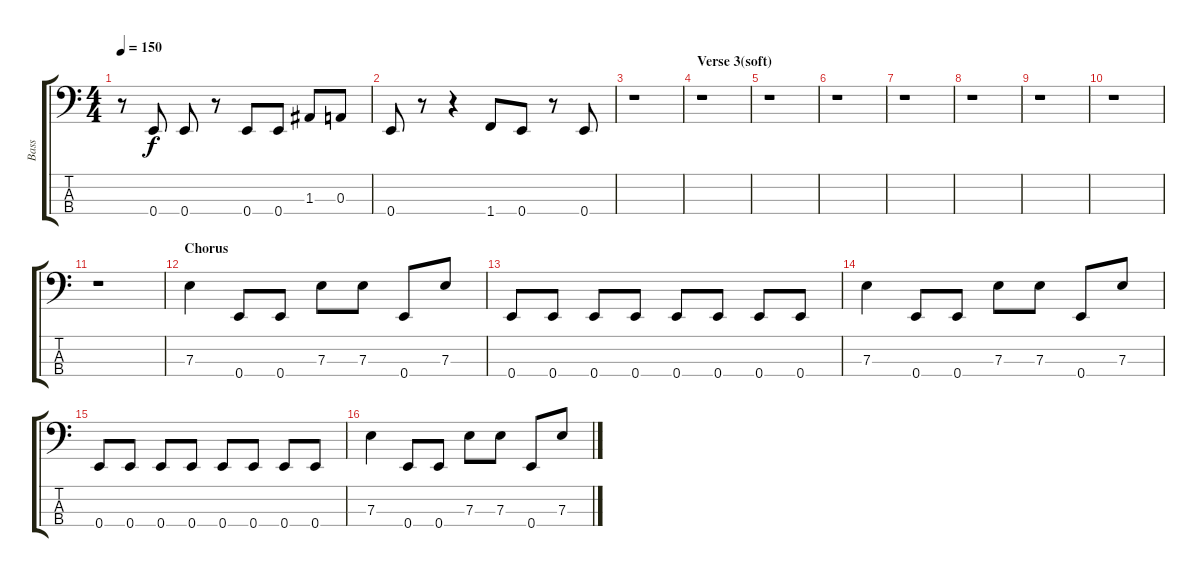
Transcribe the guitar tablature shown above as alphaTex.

\track ("Bass" "Bass") {instrument electricbasspick}
\staff {score tabs}
\tuning (G2 D2 A1 E1) {hide}
\ts (4 4)
\tempo 150
\clef f4
\ks c
r.8{dy f} 0.4.8 0.4.8 r.8 0.4.8 0.4.8 1.3.8 0.3.8 |
0.4.8 r.8 r.4 1.4.8 0.4.8 r.8 0.4.8 |
r.1 |
\section ("" "Verse 3(soft)")
r.1 |
r.1 |
r.1 |
r.1 |
r.1 |
r.1 |
r.1 |
r.1 |
\section ("" "Chorus")
7.3.4 0.4.8 0.4.8 7.3.8 7.3.8 0.4.8 7.3.8 |
0.4.8 0.4.8 0.4.8 0.4.8 0.4.8 0.4.8 0.4.8 0.4.8 |
7.3.4 0.4.8 0.4.8 7.3.8 7.3.8 0.4.8 7.3.8 |
0.4.8 0.4.8 0.4.8 0.4.8 0.4.8 0.4.8 0.4.8 0.4.8 |
7.3.4 0.4.8 0.4.8 7.3.8 7.3.8 0.4.8 7.3.8
